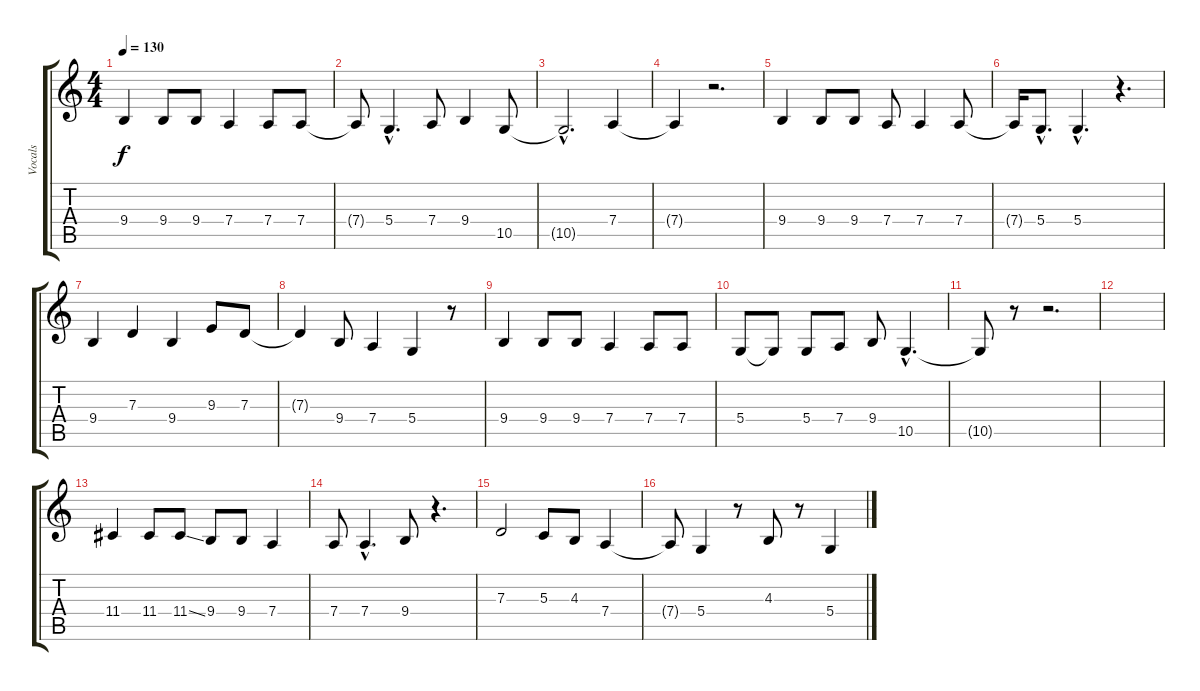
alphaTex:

\track ("Vocals" "Vocals") {instrument lead1square}
\staff {score tabs}
\tuning (E4 B3 G3 D3 A2 E2) {hide}
\ts (4 4)
\tempo 130
\clef g2
\ks c
9.4.4{dy f} 9.4.8 9.4.8 7.4.4 7.4.8 7.4.8 |
7.4{t}.8 5.4{hac}.4{d} 7.4.8 9.4.4 10.5.8 |
10.5{hac t}.2{d} 7.4.4 |
7.4{t}.4 r.2{d} |
9.4.4 9.4.8 9.4.8 7.4.8 7.4.4 7.4.8 |
7.4{t}.16 5.4{hac}.8{d} 5.4{hac}.4{d} r.4{d} |
9.4.4 7.3.4 9.4.4 9.3.8 7.3.8 |
7.3{t}.4 9.4.8 7.4.4 5.4.4 r.8 |
9.4.4 9.4.8 9.4.8 7.4.4 7.4.8 7.4.8 |
5.4.8 5.4{t}.8 5.4.8 7.4.8 9.4.8 10.5{hac}.4{d} |
10.5{t}.8 r.8 r.2{d} |
|
11.4.4 11.4.8 11.4{ss}.8 9.4.8 9.4.8 7.4.4 |
7.4.8 7.4{hac}.4{d} 9.4.8 r.4{d} |
7.3.2 5.3.8 4.3.8 7.4.4 |
7.4{t}.8 5.4.4 r.8 4.3.8 r.8 5.4.4
